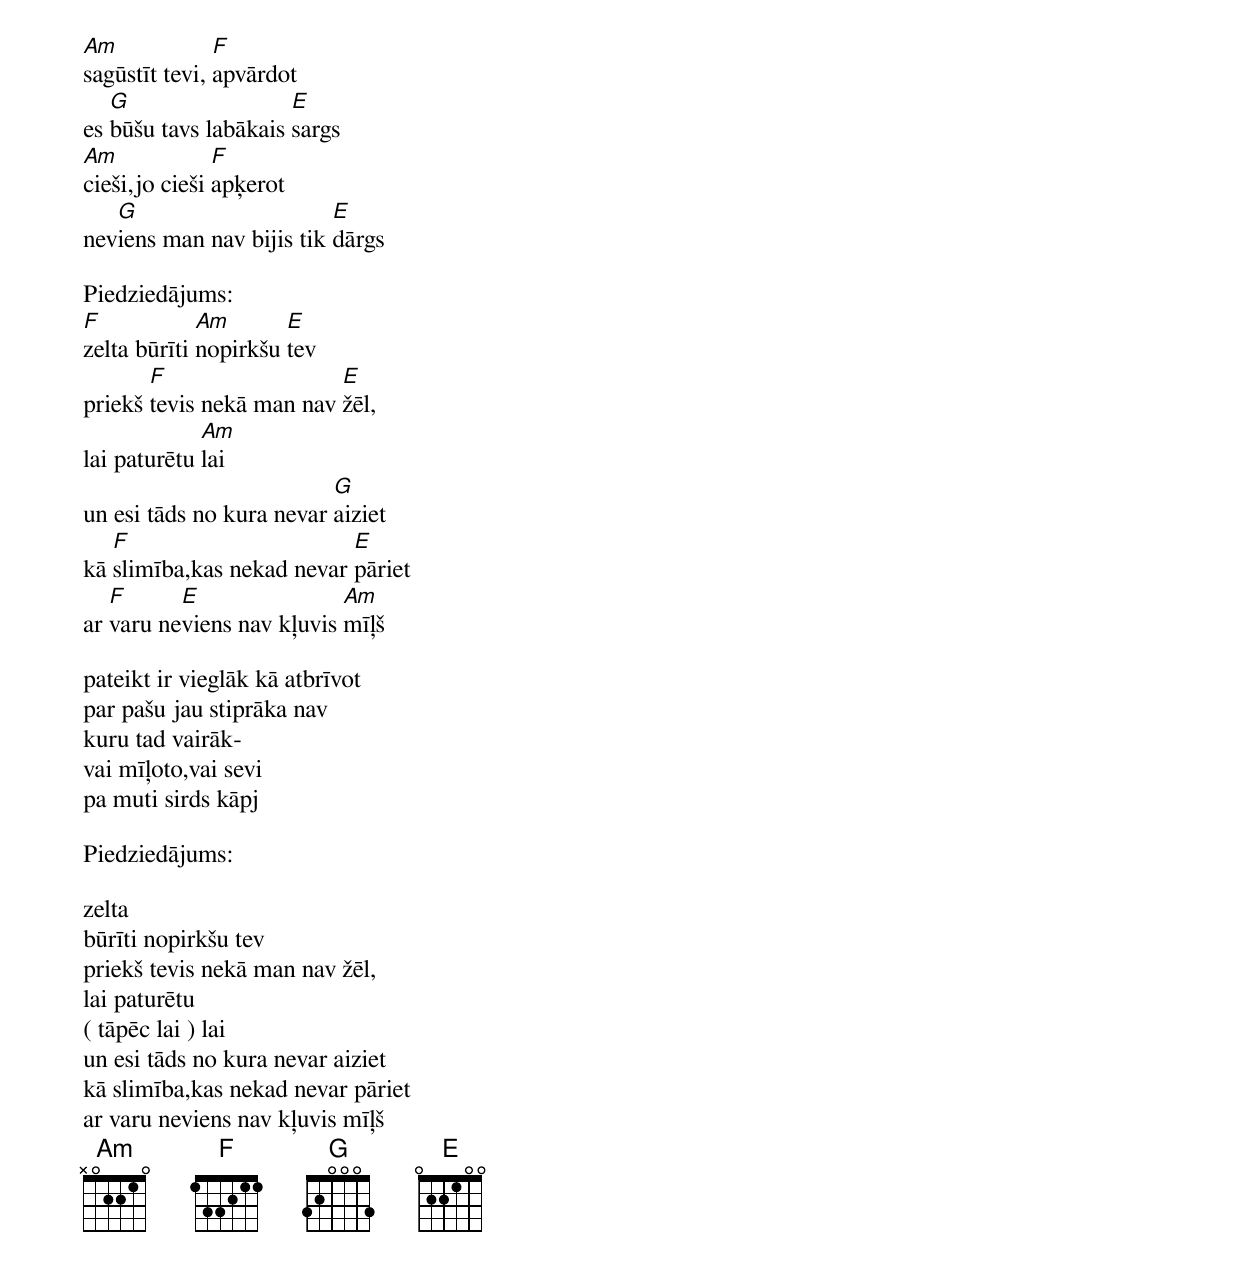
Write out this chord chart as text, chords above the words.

Am             F
sagūstīt tevi, apvārdot
   G                  E
es būšu tavs labākais sargs
Am             F
cieši,jo cieši apķerot
   G                      E
neviens man nav bijis tik dārgs

Piedziedājums:
F            Am       E
zelta būrīti nopirkšu tev
       F                  E
priekš tevis nekā man nav žēl,
             Am
lai paturētu lai
                          G
un esi tāds no kura nevar aiziet
   F                       E
kā slimība,kas nekad nevar pāriet
   F      E                Am
ar varu neviens nav kļuvis mīļš

pateikt ir vieglāk kā atbrīvot
par pašu jau stiprāka nav
kuru tad vairāk-
vai mīļoto,vai sevi
pa muti sirds kāpj

Piedziedājums:

zelta
būrīti nopirkšu tev
priekš tevis nekā man nav žēl,
lai paturētu
( tāpēc lai ) lai
un esi tāds no kura nevar aiziet
kā slimība,kas nekad nevar pāriet
ar varu neviens nav kļuvis mīļš
